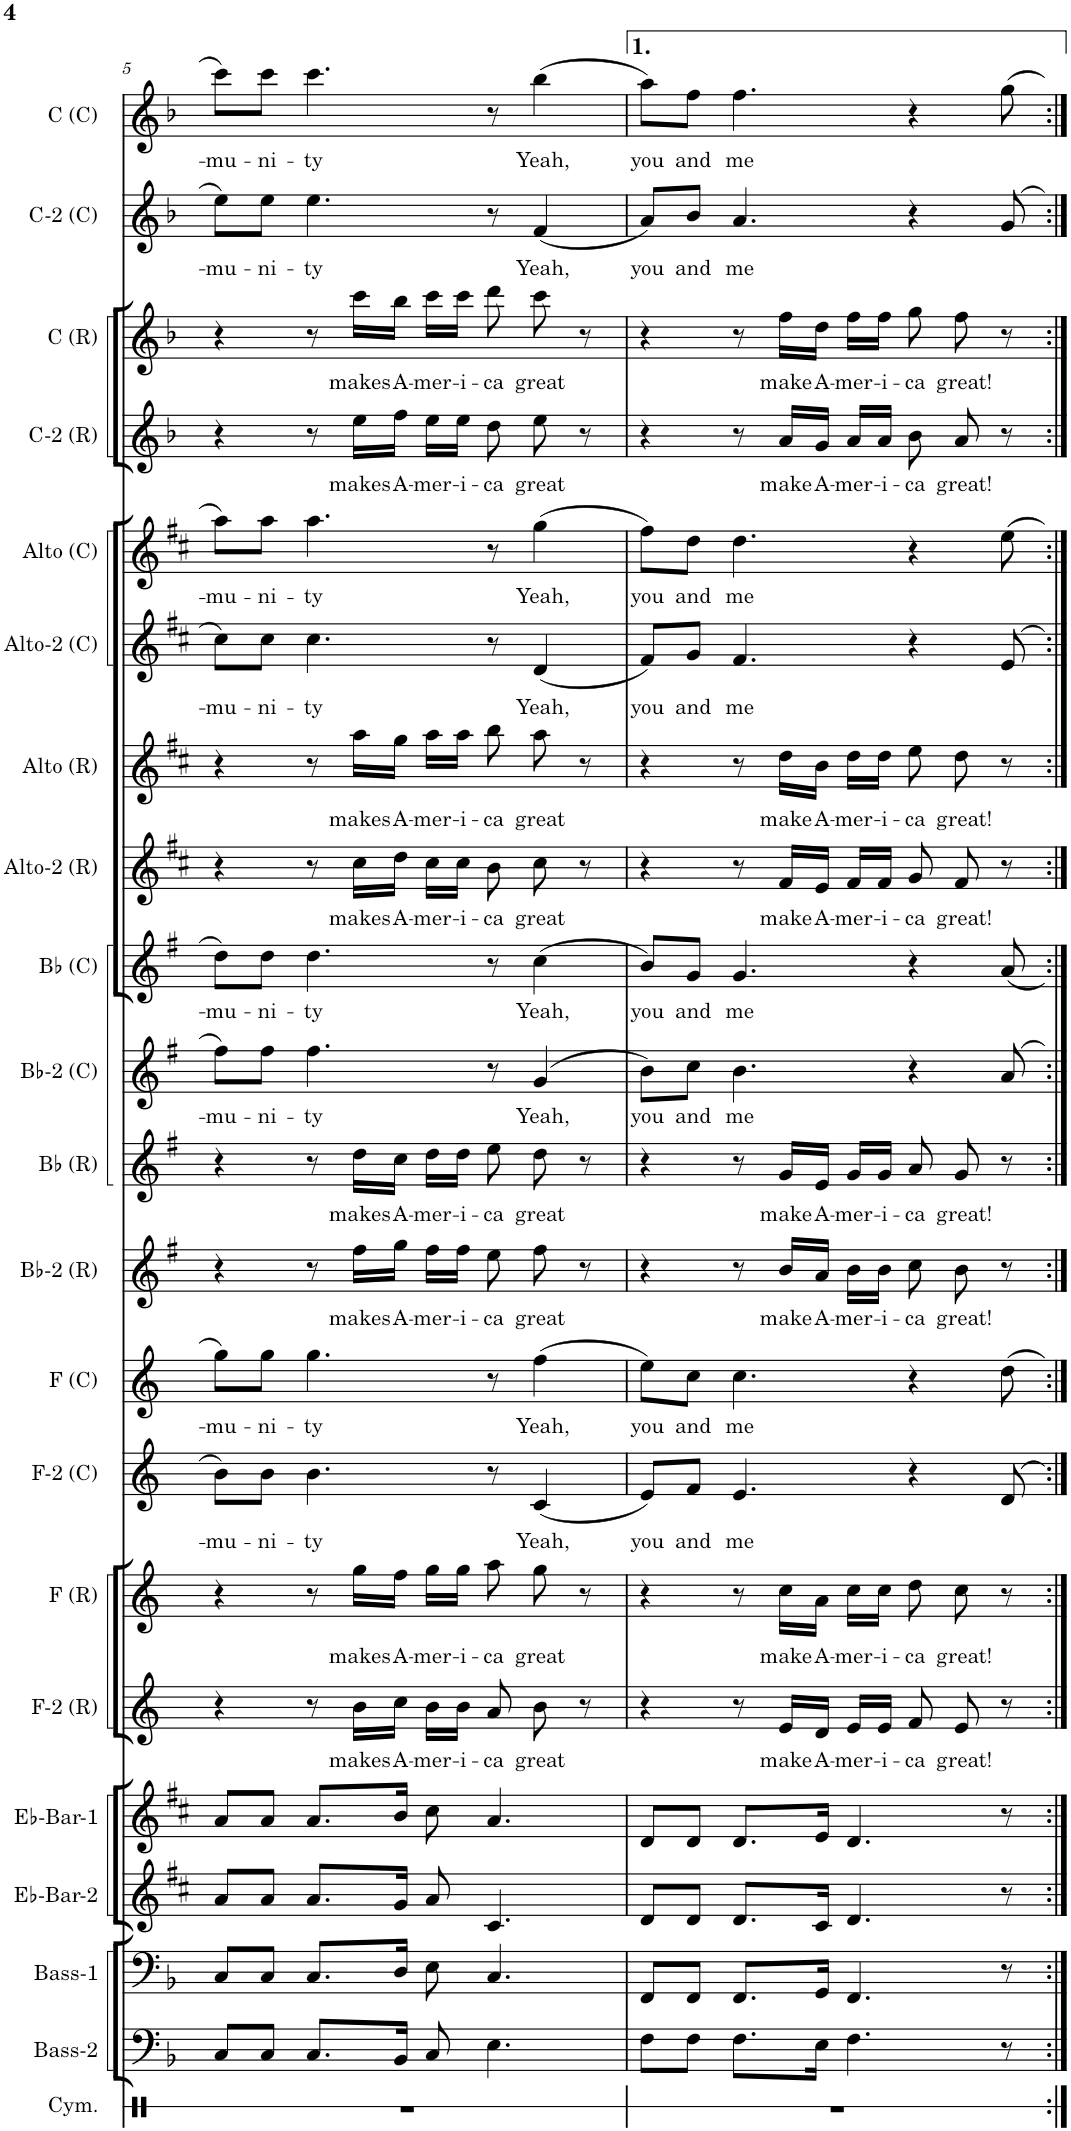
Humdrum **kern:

**kern	**kern	**kern	**kern	**kern	**kern	**text	**kern	**text	**kern	**text	**kern	**text	**kern	**text	**kern	**text	**kern	**text	**kern	**text	**kern	**text	**kern	**text	**kern	**text	**kern	**text	**kern	**text	**kern	**text	**kern	**text	**kern	**text
*part21	*part20	*part19	*part18	*part17	*part16	*part16	*part15	*part15	*part14	*part14	*part13	*part13	*part12	*part12	*part11	*part11	*part10	*part10	*part9	*part9	*part8	*part8	*part7	*part7	*part6	*part6	*part5	*part5	*part4	*part4	*part3	*part3	*part2	*part2	*part1	*part1
*staff21	*staff20	*staff19	*staff18	*staff17	*staff16	*staff16	*staff15	*staff15	*staff14	*staff14	*staff13	*staff13	*staff12	*staff12	*staff11	*staff11	*staff10	*staff10	*staff9	*staff9	*staff8	*staff8	*staff7	*staff7	*staff6	*staff6	*staff5	*staff5	*staff4	*staff4	*staff3	*staff3	*staff2	*staff2	*staff1	*staff1
*I"Cymbals	*I"C Bass-2	*I"C Bass-1	*I"Eb Baritone-2	*I"Eb Baritone-1	*I"F-2 - Response	*	*I"F - Response	*	*I"F-2 - Call	*	*I"F - Call	*	*I"Bb-2 - Response	*	*I"Bb - Response	*	*I"Bb-2 - Call	*	*I"Bb - Call	*	*I"Eb Alto-2 - Resp.	*	*I"Eb Alto - Resp.	*	*I"Eb Alto-2 - Call	*	*I"Eb Alto - Call	*	*I"C-2 - Response	*	*I"C - Response	*	*I"C-2 - Call	*	*I"C - Call	*
*I'Cym.	*I'Bass-2	*I'Bass-1	*I'Eb-Bar-2	*I'Eb-Bar-1	*I'F-2 (R)	*	*I'F (R)	*	*I'F-2 (C)	*	*I'F (C)	*	*I'Bb-2 (R)	*	*I'Bb (R)	*	*I'Bb-2 (C)	*	*I'Bb (C)	*	*I'Alto-2 (R)	*	*I'Alto (R)	*	*I'Alto-2 (C)	*	*I'Alto (C)	*	*I'C-2 (R)	*	*I'C (R)	*	*I'C-2 (C)	*	*I'C (C)	*
!!LO:PB:g=z
*clefX	*clefF4	*clefF4	*clefG2	*clefG2	*clefG2	*	*clefG2	*	*clefG2	*	*clefG2	*	*clefG2	*	*clefG2	*	*clefG2	*	*clefG2	*	*clefG2	*	*clefG2	*	*clefG2	*	*clefG2	*	*clefG2	*	*clefG2	*	*clefG2	*	*clefG2	*
*	*	*	*Trd12c21	*Trd12c21	*Trd4c7	*	*Trd4c7	*	*Trd4c7	*	*Trd4c7	*	*Trd1c2	*	*Trd1c2	*	*Trd8c14	*	*Trd8c14	*	*Trd5c9	*	*Trd5c9	*	*Trd5c9	*	*Trd5c9	*	*	*	*	*	*	*	*	*
*k[]	*k[b-]	*k[b-]	*k[f#c#]	*k[f#c#]	*k[]	*	*k[]	*	*k[]	*	*k[]	*	*k[f#]	*	*k[f#]	*	*k[f#]	*	*k[f#]	*	*k[f#c#]	*	*k[f#c#]	*	*k[f#c#]	*	*k[f#c#]	*	*k[b-]	*	*k[b-]	*	*k[b-]	*	*k[b-]	*
*M4/4	*M4/4	*M4/4	*M4/4	*M4/4	*M4/4	*	*M4/4	*	*M4/4	*	*M4/4	*	*M4/4	*	*M4/4	*	*M4/4	*	*M4/4	*	*M4/4	*	*M4/4	*	*M4/4	*	*M4/4	*	*M4/4	*	*M4/4	*	*M4/4	*	*M4/4	*
=5	=5	=5	=5	=5	=5	=5	=5	=5	=5	=5	=5	=5	=5	=5	=5	=5	=5	=5	=5	=5	=5	=5	=5	=5	=5	=5	=5	=5	=5	=5	=5	=5	=5	=5	=5	=5
!	!	!	!	!	!	!	!	!	!	!LO:LY:b	!	!LO:LY:b	!	!	!	!	!	!LO:LY:b	!	!LO:LY:b	!	!	!	!	!	!LO:LY:b	!	!LO:LY:b	!	!	!	!	!	!LO:LY:b	!	!LO:LY:b
1r	8C/L	8C/L	8a/L	8a/L	4r	.	4r	.	8b\L	-mu-	8gg\L	-mu-	4r	.	4r	.	8ff#\L	-mu-	8dd\L	-mu-	4r	.	4r	.	8cc#\L	-mu-	8aa\L	-mu-	4r	.	4r	.	8ee\L	-mu-	8ccc\L	-mu-
!	!	!	!	!	!	!	!	!	!	!LO:LY:b	!	!LO:LY:b	!	!	!	!	!	!LO:LY:b	!	!LO:LY:b	!	!	!	!	!	!LO:LY:b	!	!LO:LY:b	!	!	!	!	!	!LO:LY:b	!	!LO:LY:b
.	8C/J	8C/J	8a/J	8a/J	.	.	.	.	8b\J	-ni-	8gg\J	-ni-	.	.	.	.	8ff#\J	-ni-	8dd\J	-ni-	.	.	.	.	8cc#\J	-ni-	8aa\J	-ni-	.	.	.	.	8ee\J	-ni-	8ccc\J	-ni-
!	!	!	!	!	!	!	!	!	!	!LO:LY:b	!	!LO:LY:b	!	!	!	!	!	!LO:LY:b	!	!LO:LY:b	!	!	!	!	!	!LO:LY:b	!	!LO:LY:b	!	!	!	!	!	!LO:LY:b	!	!LO:LY:b
.	8.C/L	8.C/L	8.a/L	8.a/L	8r	.	8r	.	4.b\	-ty	4.gg\	-ty	8r	.	8r	.	4.ff#\	-ty	4.dd\	-ty	8r	.	8r	.	4.cc#\	-ty	4.aa\	-ty	8r	.	8r	.	4.ee\	-ty	4.ccc\	-ty
!	!	!	!	!	!	!LO:LY:b	!	!LO:LY:b	!	!	!	!	!	!LO:LY:b	!	!LO:LY:b	!	!	!	!	!	!LO:LY:b	!	!LO:LY:b	!	!	!	!	!	!LO:LY:b	!	!LO:LY:b	!	!	!	!
.	.	.	.	.	16b\LL	makes	16gg\LL	makes	.	.	.	.	16ff#\LL	makes	16dd\LL	makes	.	.	.	.	16cc#\LL	makes	16aa\LL	makes	.	.	.	.	16ee\LL	makes	16ccc\LL	makes	.	.	.	.
!	!	!	!	!	!	!LO:LY:b	!	!LO:LY:b	!	!	!	!	!	!LO:LY:b	!	!LO:LY:b	!	!	!	!	!	!LO:LY:b	!	!LO:LY:b	!	!	!	!	!	!LO:LY:b	!	!LO:LY:b	!	!	!	!
.	16BB-/Jk	16D/Jk	16g/Jk	16b/Jk	16cc\JJ	A-	16ff\JJ	A-	.	.	.	.	16gg\JJ	A-	16cc\JJ	A-	.	.	.	.	16dd\JJ	A-	16gg\JJ	A-	.	.	.	.	16ff\JJ	A-	16bb-\JJ	A-	.	.	.	.
!	!	!	!	!	!	!LO:LY:b	!	!LO:LY:b	!	!	!	!	!	!LO:LY:b	!	!LO:LY:b	!	!	!	!	!	!LO:LY:b	!	!LO:LY:b	!	!	!	!	!	!LO:LY:b	!	!LO:LY:b	!	!	!	!
.	8C/	8E\	8a/	8cc#\	16b\LL	-mer-	16gg\LL	-mer-	.	.	.	.	16ff#\LL	-mer-	16dd\LL	-mer-	.	.	.	.	16cc#\LL	-mer-	16aa\LL	-mer-	.	.	.	.	16ee\LL	-mer-	16ccc\LL	-mer-	.	.	.	.
!	!	!	!	!	!	!LO:LY:b	!	!LO:LY:b	!	!	!	!	!	!LO:LY:b	!	!LO:LY:b	!	!	!	!	!	!LO:LY:b	!	!LO:LY:b	!	!	!	!	!	!LO:LY:b	!	!LO:LY:b	!	!	!	!
.	.	.	.	.	16b\JJ	-i-	16gg\JJ	-i-	.	.	.	.	16ff#\JJ	-i-	16dd\JJ	-i-	.	.	.	.	16cc#\JJ	-i-	16aa\JJ	-i-	.	.	.	.	16ee\JJ	-i-	16ccc\JJ	-i-	.	.	.	.
!	!	!	!	!	!	!LO:LY:b	!	!LO:LY:b	!	!	!	!	!	!LO:LY:b	!	!LO:LY:b	!	!	!	!	!	!LO:LY:b	!	!LO:LY:b	!	!	!	!	!	!LO:LY:b	!	!LO:LY:b	!	!	!	!
.	4.E\	4.C/	4.c#/	4.a/	8a/	-ca	8aa\	-ca	8r	.	8r	.	8ee\	-ca	8ee\	-ca	8r	.	8r	.	8b\	-ca	8bb\	-ca	8r	.	8r	.	8dd\	-ca	8ddd\	-ca	8r	.	8r	.
!	!	!	!	!	!	!LO:LY:b	!	!LO:LY:b	!	!LO:LY:b	!	!LO:LY:b	!	!LO:LY:b	!	!LO:LY:b	!	!LO:LY:b	!	!LO:LY:b	!	!LO:LY:b	!	!LO:LY:b	!	!LO:LY:b	!	!LO:LY:b	!	!LO:LY:b	!	!LO:LY:b	!	!LO:LY:b	!	!LO:LY:b
.	.	.	.	.	8b\	great	8gg\	great	(4c/	Yeah,	(4ff\	Yeah,	8ff#\	great	8dd\	great	(4g/	Yeah,	(4cc\	Yeah,	8cc#\	great	8aa\	great	(4d/	Yeah,	(4gg\	Yeah,	8ee\	great	8ccc\	great	(4f/	Yeah,	(4bb-\	Yeah,
.	.	.	.	.	8r	.	8r	.	.	.	.	.	8r	.	8r	.	.	.	.	.	8r	.	8r	.	.	.	.	.	8r	.	8r	.	.	.	.	.
=6	=6	=6	=6	=6	=6	=6	=6	=6	=6	=6	=6	=6	=6	=6	=6	=6	=6	=6	=6	=6	=6	=6	=6	=6	=6	=6	=6	=6	=6	=6	=6	=6	=6	=6	=6	=6
!	!	!	!	!	!	!	!	!	!	!LO:LY:b	!	!LO:LY:b	!	!	!	!	!	!LO:LY:b	!	!LO:LY:b	!	!	!	!	!	!LO:LY:b	!	!LO:LY:b	!	!	!	!	!	!LO:LY:b	!	!LO:LY:b
1r	8F\L	8FF/L	8d/L	8d/L	4r	.	4r	.	8e/L)	you	8ee\L)	you	4r	.	4r	.	8b\L)	you	8b/L)	you	4r	.	4r	.	8f#/L)	you	8ff#\L)	you	4r	.	4r	.	8a/L)	you	8aa\L)	you
!	!	!	!	!	!	!	!	!	!	!LO:LY:b	!	!LO:LY:b	!	!	!	!	!	!LO:LY:b	!	!LO:LY:b	!	!	!	!	!	!LO:LY:b	!	!LO:LY:b	!	!	!	!	!	!LO:LY:b	!	!LO:LY:b
.	8F\J	8FF/J	8d/J	8d/J	.	.	.	.	8f/J	and	8cc\J	and	.	.	.	.	8cc\J	and	8g/J	and	.	.	.	.	8g/J	and	8dd\J	and	.	.	.	.	8b-/J	and	8ff\J	and
!	!	!	!	!	!	!	!	!	!	!LO:LY:b	!	!LO:LY:b	!	!	!	!	!	!LO:LY:b	!	!LO:LY:b	!	!	!	!	!	!LO:LY:b	!	!LO:LY:b	!	!	!	!	!	!LO:LY:b	!	!LO:LY:b
.	8.F\L	8.FF/L	8.d/L	8.d/L	8r	.	8r	.	4.e/	me	4.cc\	me	8r	.	8r	.	4.b\	me	4.g/	me	8r	.	8r	.	4.f#/	me	4.dd\	me	8r	.	8r	.	4.a/	me	4.ff\	me
!	!	!	!	!	!	!LO:LY:b	!	!LO:LY:b	!	!	!	!	!	!LO:LY:b	!	!LO:LY:b	!	!	!	!	!	!LO:LY:b	!	!LO:LY:b	!	!	!	!	!	!LO:LY:b	!	!LO:LY:b	!	!	!	!
.	.	.	.	.	16e/LL	make	16cc\LL	make	.	.	.	.	16b/LL	make	16g/LL	make	.	.	.	.	16f#/LL	make	16dd\LL	make	.	.	.	.	16a/LL	make	16ff\LL	make	.	.	.	.
!	!	!	!	!	!	!LO:LY:b	!	!LO:LY:b	!	!	!	!	!	!LO:LY:b	!	!LO:LY:b	!	!	!	!	!	!LO:LY:b	!	!LO:LY:b	!	!	!	!	!	!LO:LY:b	!	!LO:LY:b	!	!	!	!
.	16E\Jk	16GG/Jk	16c#/Jk	16e/Jk	16d/JJ	A-	16a\JJ	A-	.	.	.	.	16a/JJ	A-	16e/JJ	A-	.	.	.	.	16e/JJ	A-	16b\JJ	A-	.	.	.	.	16g/JJ	A-	16dd\JJ	A-	.	.	.	.
!	!	!	!	!	!	!LO:LY:b	!	!LO:LY:b	!	!	!	!	!	!LO:LY:b	!	!LO:LY:b	!	!	!	!	!	!LO:LY:b	!	!LO:LY:b	!	!	!	!	!	!LO:LY:b	!	!LO:LY:b	!	!	!	!
.	4.F\	4.FF/	4.d/	4.d/	16e/LL	-mer-	16cc\LL	-mer-	.	.	.	.	16b\LL	-mer-	16g/LL	-mer-	.	.	.	.	16f#/LL	-mer-	16dd\LL	-mer-	.	.	.	.	16a/LL	-mer-	16ff\LL	-mer-	.	.	.	.
!	!	!	!	!	!	!LO:LY:b	!	!LO:LY:b	!	!	!	!	!	!LO:LY:b	!	!LO:LY:b	!	!	!	!	!	!LO:LY:b	!	!LO:LY:b	!	!	!	!	!	!LO:LY:b	!	!LO:LY:b	!	!	!	!
.	.	.	.	.	16e/JJ	-i-	16cc\JJ	-i-	.	.	.	.	16b\JJ	-i-	16g/JJ	-i-	.	.	.	.	16f#/JJ	-i-	16dd\JJ	-i-	.	.	.	.	16a/JJ	-i-	16ff\JJ	-i-	.	.	.	.
!	!	!	!	!	!	!LO:LY:b	!	!LO:LY:b	!	!	!	!	!	!LO:LY:b	!	!LO:LY:b	!	!	!	!	!	!LO:LY:b	!	!LO:LY:b	!	!	!	!	!	!LO:LY:b	!	!LO:LY:b	!	!	!	!
.	.	.	.	.	8f/	-ca	8dd\	-ca	4r	.	4r	.	8cc\	-ca	8a/	-ca	4r	.	4r	.	8g/	-ca	8ee\	-ca	4r	.	4r	.	8b-\	-ca	8gg\	-ca	4r	.	4r	.
!	!	!	!	!	!	!LO:LY:b	!	!LO:LY:b	!	!	!	!	!	!LO:LY:b	!	!LO:LY:b	!	!	!	!	!	!LO:LY:b	!	!LO:LY:b	!	!	!	!	!	!LO:LY:b	!	!LO:LY:b	!	!	!	!
.	.	.	.	.	8e/	great!	8cc\	great!	.	.	.	.	8b\	great!	8g/	great!	.	.	.	.	8f#/	great!	8dd\	great!	.	.	.	.	8a/	great!	8ff\	great!	.	.	.	.
.	8r	8r	8r	8r	8r	.	8r	.	8d/	.	8dd\	.	8r	.	8r	.	8a/	.	8a/	.	8r	.	8r	.	8e/	.	8ee\	.	8r	.	8r	.	8g/	.	8gg\	.
=:|!	=:|!	=:|!	=:|!	=:|!	=:|!	=:|!	=:|!	=:|!	=:|!	=:|!	=:|!	=:|!	=:|!	=:|!	=:|!	=:|!	=:|!	=:|!	=:|!	=:|!	=:|!	=:|!	=:|!	=:|!	=:|!	=:|!	=:|!	=:|!	=:|!	=:|!	=:|!	=:|!	=:|!	=:|!	=:|!	=:|!
*-	*-	*-	*-	*-	*-	*-	*-	*-	*-	*-	*-	*-	*-	*-	*-	*-	*-	*-	*-	*-	*-	*-	*-	*-	*-	*-	*-	*-	*-	*-	*-	*-	*-	*-	*-	*-
